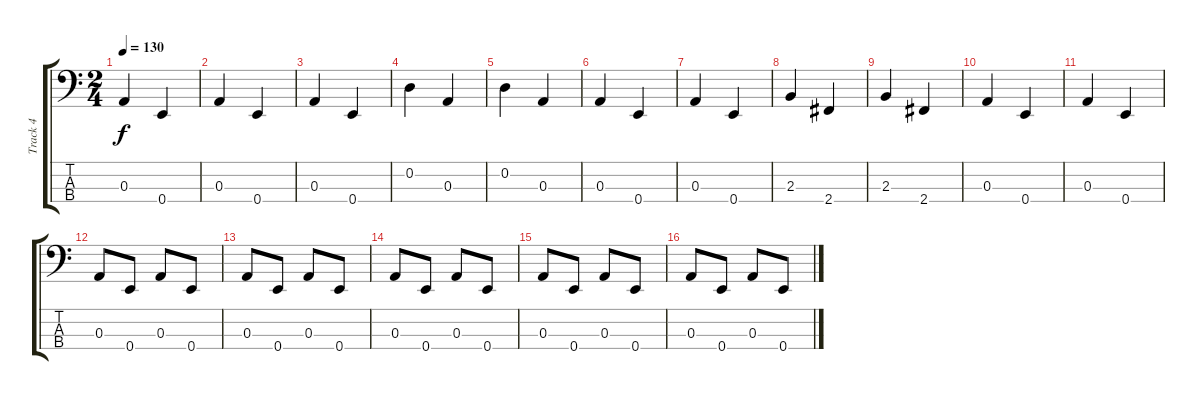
\track ("Track 4" "Track 4") {instrument electricbassfinger}
\staff {score tabs}
\tuning (G2 D2 A1 E1) {hide}
\ts (2 4)
\tempo 130
\clef f4
\ks c
0.3.4{dy f} 0.4.4 |
0.3.4 0.4.4 |
0.3.4 0.4.4 |
0.2.4 0.3.4 |
0.2.4 0.3.4 |
0.3.4 0.4.4 |
0.3.4 0.4.4 |
2.3.4 2.4.4 |
2.3.4 2.4.4 |
0.3.4 0.4.4 |
0.3.4 0.4.4 |
0.3.8 0.4.8 0.3.8 0.4.8 |
0.3.8 0.4.8 0.3.8 0.4.8 |
0.3.8 0.4.8 0.3.8 0.4.8 |
0.3.8 0.4.8 0.3.8 0.4.8 |
0.3.8 0.4.8 0.3.8 0.4.8
